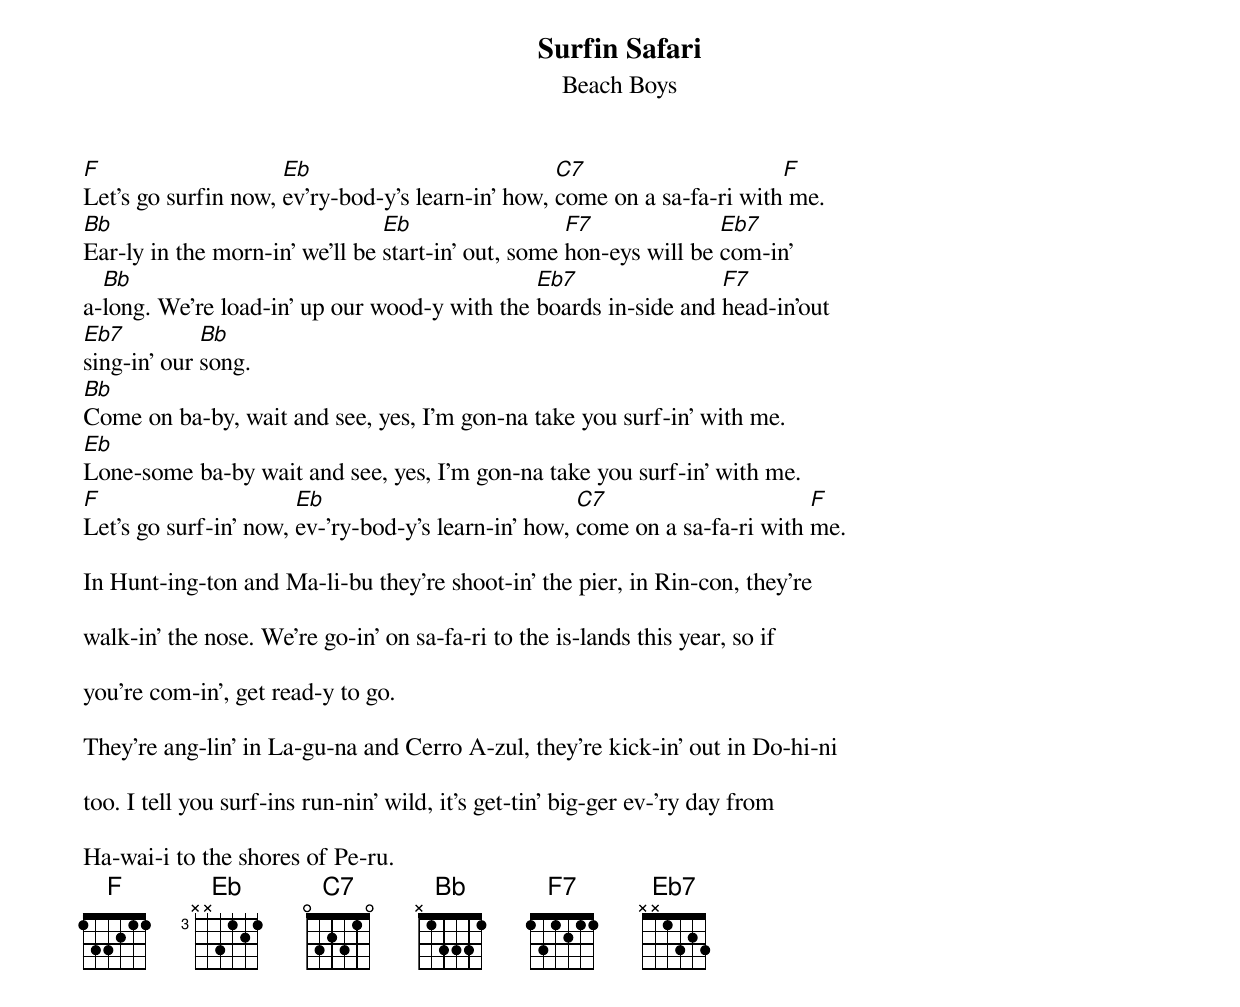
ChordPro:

{t:Surfin Safari}
{st:Beach Boys}

[F]Let's go surfin now, [Eb]ev'ry-bod-y's learn-in' how, [C7]come on a sa-fa-ri with[F] me.
[Bb]Ear-ly in the morn-in' we'll be [Eb]start-in' out, some [F7]hon-eys will be [Eb7]com-in'
a-[Bb]long. We're load-in' up our wood-y with the [Eb7]boards in-side and [F7]head-in'out
[Eb7]sing-in' our [Bb]song.
[Bb]Come on ba-by, wait and see, yes, I'm gon-na take you surf-in' with me.
[Eb]Lone-some ba-by wait and see, yes, I'm gon-na take you surf-in' with me.
[F]Let's go surf-in' now, [Eb]ev-'ry-bod-y's learn-in' how, [C7]come on a sa-fa-ri with [F]me.

In Hunt-ing-ton and Ma-li-bu they're shoot-in' the pier, in Rin-con, they're

walk-in' the nose. We're go-in' on sa-fa-ri to the is-lands this year, so if

you're com-in', get read-y to go.

They're ang-lin' in La-gu-na and Cerro A-zul, they're kick-in' out in Do-hi-ni

too. I tell you surf-ins run-nin' wild, it's get-tin' big-ger ev-'ry day from

Ha-wai-i to the shores of Pe-ru.
